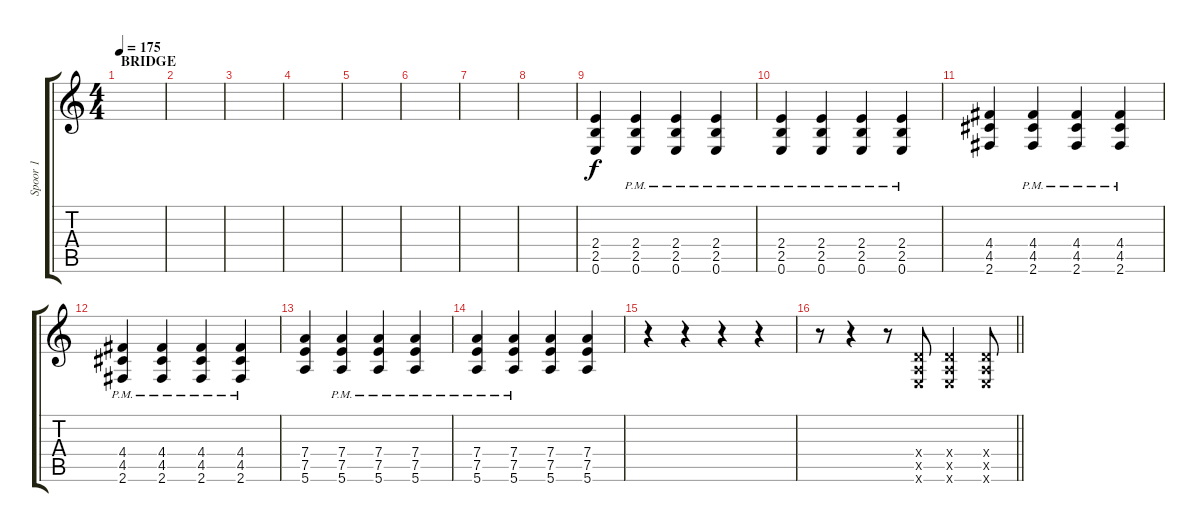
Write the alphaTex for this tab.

\track ("Spoor 1" "Spoor 1") {instrument distortionguitar}
\staff {score tabs}
\tuning (E4 B3 G3 D3 A2 E2) {hide}
\ts (4 4)
\section ("" "BRIDGE")
\tempo 175
\clef g2
\ks c
|
|
|
|
|
|
|
|
(2.4 2.5 0.6).4 (2.4{pm} 2.5{pm} 0.6{pm}).4 (2.4{pm} 2.5{pm} 0.6{pm}).4 (2.4{pm} 2.5{pm} 0.6{pm}).4 |
(2.4{pm} 2.5{pm} 0.6{pm}).4 (2.4{pm} 2.5{pm} 0.6{pm}).4 (2.4{pm} 2.5{pm} 0.6{pm}).4 (2.4{pm} 2.5{pm} 0.6{pm}).4 |
(4.4 4.5 2.6).4 (4.4{pm} 4.5{pm} 2.6{pm}).4 (4.4{pm} 4.5{pm} 2.6{pm}).4 (4.4{pm} 4.5{pm} 2.6{pm}).4 |
(4.4{pm} 4.5{pm} 2.6{pm}).4 (4.4{pm} 4.5{pm} 2.6{pm}).4 (4.4{pm} 4.5{pm} 2.6{pm}).4 (4.4{pm} 4.5{pm} 2.6{pm}).4 |
(7.4 7.5 5.6).4 (7.4{pm} 7.5{pm} 5.6{pm}).4 (7.4{pm} 7.5{pm} 5.6{pm}).4 (7.4{pm} 7.5{pm} 5.6{pm}).4 |
(7.4{pm} 7.5{pm} 5.6{pm}).4 (7.4{pm} 7.5{pm} 5.6{pm}).4 (7.4 7.5 5.6).4 (7.4 7.5 5.6).4 |
r.4 r.4 r.4 r.4 |
\barLineRight lightlight
r.8 r.4 r.8 (0.4{x} 0.5{x} 0.6{x}).8 (0.4{x} 0.5{x} 0.6{x}).4 (0.4{x} 0.5{x} 0.6{x}).8
